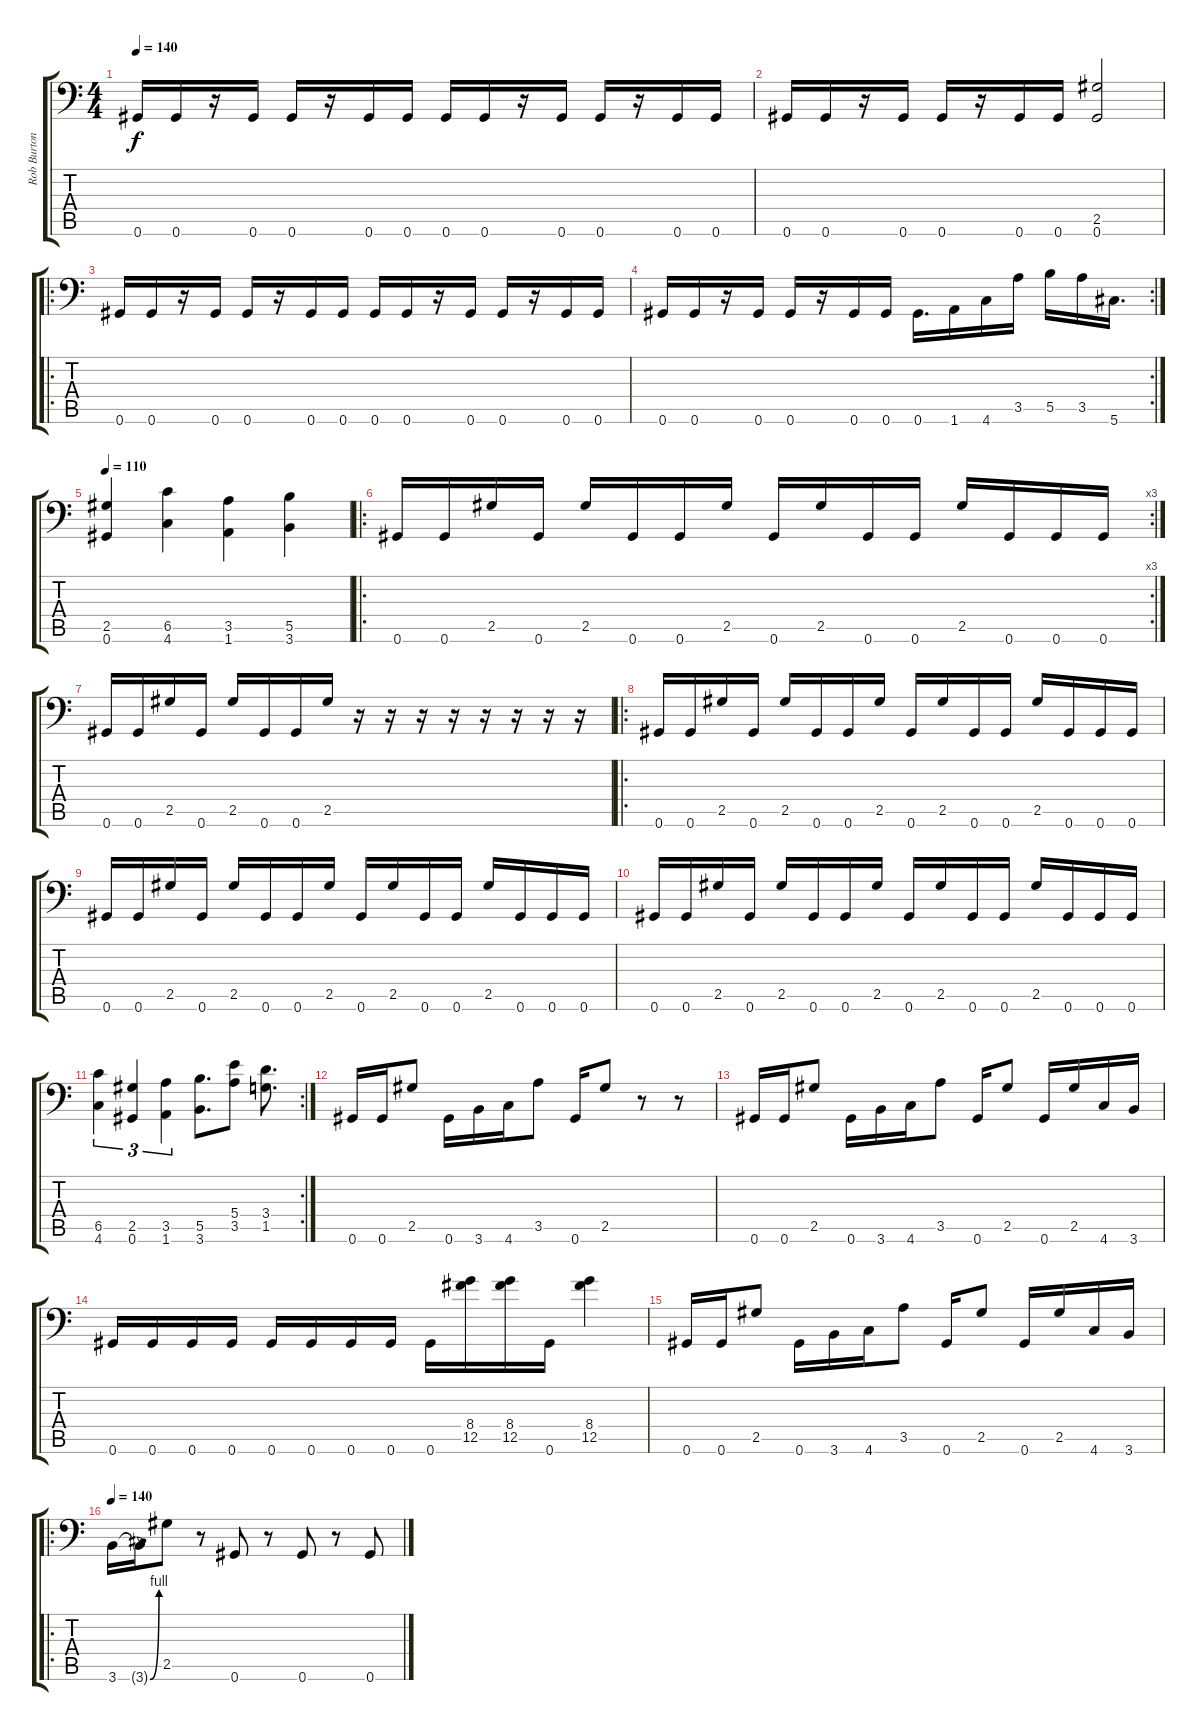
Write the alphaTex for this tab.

\track ("Rob Burton" "Rob Burton") {instrument overdrivenguitar}
\staff {score tabs}
\tuning (Db4 Ab3 E3 B2 Gb2 Ab1) {hide}
\ts (4 4)
\tempo 140
\clef f4
\ks c
0.6.16{dy f} 0.6.16 r.16 0.6.16 0.6.16 r.16 0.6.16 0.6.16 0.6.16 0.6.16 r.16 0.6.16 0.6.16 r.16 0.6.16 0.6.16 |
0.6.16 0.6.16 r.16 0.6.16 0.6.16 r.16 0.6.16 0.6.16 (2.5 0.6).2 |
\ro
0.6.16 0.6.16 r.16 0.6.16 0.6.16 r.16 0.6.16 0.6.16 0.6.16 0.6.16 r.16 0.6.16 0.6.16 r.16 0.6.16 0.6.16 |
\rc 2
0.6.16 0.6.16 r.16 0.6.16 0.6.16 r.16 0.6.16 0.6.16 0.6.16{d} 1.6.16 4.6.16 3.5.16 5.5.16 3.5.16 5.6.16{d} |
\tempo 110
(2.5 0.6).4 (6.5 4.6).4 (3.5 1.6).4 (5.5 3.6).4 |
\ro
\rc 3
0.6.16 0.6.16 2.5.16 0.6.16 2.5.16 0.6.16 0.6.16 2.5.16 0.6.16 2.5.16 0.6.16 0.6.16 2.5.16 0.6.16 0.6.16 0.6.16 |
0.6.16 0.6.16 2.5.16 0.6.16 2.5.16 0.6.16 0.6.16 2.5.16 r.16 r.16 r.16 r.16 r.16 r.16 r.16 r.16 |
\ro
0.6.16 0.6.16 2.5.16 0.6.16 2.5.16 0.6.16 0.6.16 2.5.16 0.6.16 2.5.16 0.6.16 0.6.16 2.5.16 0.6.16 0.6.16 0.6.16 |
0.6.16 0.6.16 2.5.16 0.6.16 2.5.16 0.6.16 0.6.16 2.5.16 0.6.16 2.5.16 0.6.16 0.6.16 2.5.16 0.6.16 0.6.16 0.6.16 |
0.6.16 0.6.16 2.5.16 0.6.16 2.5.16 0.6.16 0.6.16 2.5.16 0.6.16 2.5.16 0.6.16 0.6.16 2.5.16 0.6.16 0.6.16 0.6.16 |
\rc 2
(6.5 4.6).4{tu (3 2)} (2.5 0.6).4{tu (3 2)} (3.5 1.6).4{tu (3 2)} (5.5 3.6).8{d} (5.4 3.5).8 (3.4 1.5).8{d} |
0.6.16 0.6.16 2.5.8 0.6.16 3.6.16 4.6.16 3.5.8 0.6.16 2.5.8 r.8 r.8 |
0.6.16 0.6.16 2.5.8 0.6.16 3.6.16 4.6.16 3.5.8 0.6.16 2.5.8 0.6.16 2.5.16 4.6.16 3.6.16 |
0.6.16 0.6.16 0.6.16 0.6.16 0.6.16 0.6.16 0.6.16 0.6.16 0.6.16 (8.4 12.5).16 (8.4 12.5).16 0.6.16 (8.4 12.5).4 |
0.6.16 0.6.16 2.5.8 0.6.16 3.6.16 4.6.16 3.5.8 0.6.16 2.5.8 0.6.16 2.5.16 4.6.16 3.6.16 |
\ro
\tempo 140
3.6.16 3.6{be (bend 0 0 60 4) t}.16 2.5.8 r.8 0.6.8 r.8 0.6.8 r.8 0.6.8
